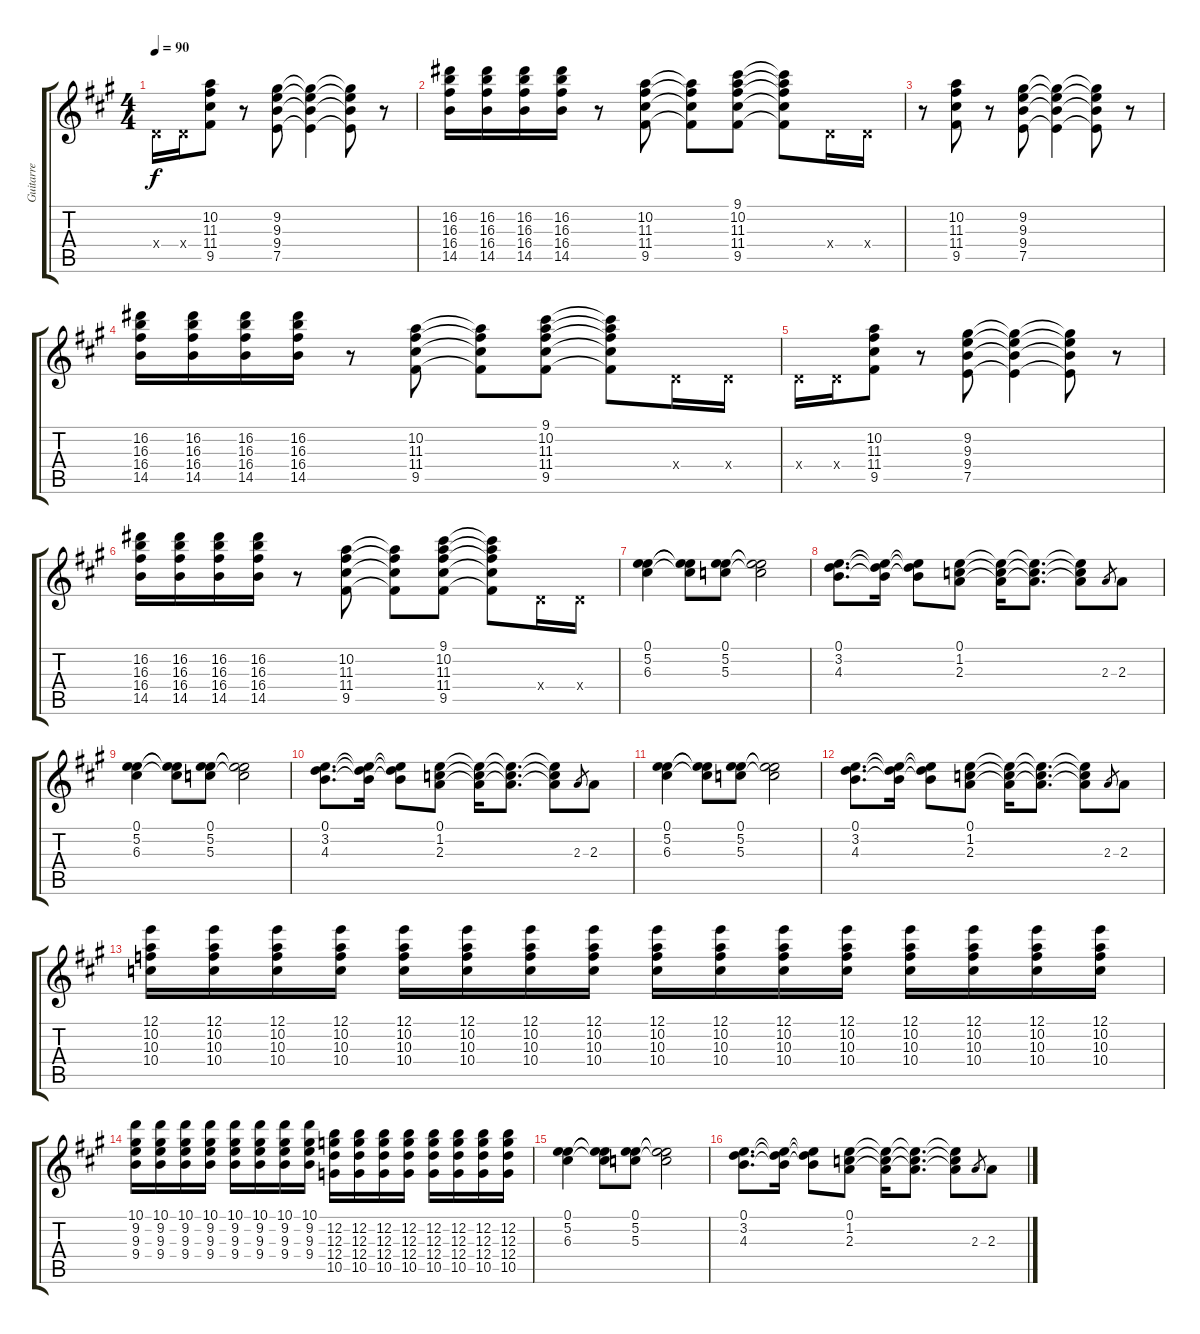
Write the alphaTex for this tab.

\track ("Guitarre" "Guitarre") {instrument acousticguitarsteel}
\staff {score tabs}
\tuning (E4 B3 G3 D3 A2 E2) {hide}
\ts (4 4)
\tempo 90
\clef g2
\ks a
0.4{x}.16{dy f} 0.4{x}.16 (10.2 11.3 11.4 9.5).8 r.8 (9.2 9.3 9.4 7.5).8 (9.2{t} 9.3{t} 9.4{t} 7.5{t}).4 (9.2{t} 9.3{t} 9.4{t} 7.5{t}).8 r.8 |
(16.2 16.3 16.4 14.5).16 (16.2 16.3 16.4 14.5).16 (16.2 16.3 16.4 14.5).16 (16.2 16.3 16.4 14.5).16 r.8 (10.2 11.3 11.4 9.5).8 (10.2{t} 11.3{t} 11.4{t} 9.5{t}).8 (9.1 10.2 11.3 11.4 9.5).8 (9.1{t} 10.2{t} 11.3{t} 11.4{t} 9.5{t}).8 0.4{x}.16 0.4{x}.16 |
r.8 (10.2 11.3 11.4 9.5).8 r.8 (9.2 9.3 9.4 7.5).8 (9.2{t} 9.3{t} 9.4{t} 7.5{t}).4 (9.2{t} 9.3{t} 9.4{t} 7.5{t}).8 r.8 |
(16.2 16.3 16.4 14.5).16 (16.2 16.3 16.4 14.5).16 (16.2 16.3 16.4 14.5).16 (16.2 16.3 16.4 14.5).16 r.8 (10.2 11.3 11.4 9.5).8 (10.2{t} 11.3{t} 11.4{t} 9.5{t}).8 (9.1 10.2 11.3 11.4 9.5).8 (9.1{t} 10.2{t} 11.3{t} 11.4{t} 9.5{t}).8 0.4{x}.16 0.4{x}.16 |
0.4{x}.16 0.4{x}.16 (10.2 11.3 11.4 9.5).8 r.8 (9.2 9.3 9.4 7.5).8 (9.2{t} 9.3{t} 9.4{t} 7.5{t}).4 (9.2{t} 9.3{t} 9.4{t} 7.5{t}).8 r.8 |
(16.2 16.3 16.4 14.5).16 (16.2 16.3 16.4 14.5).16 (16.2 16.3 16.4 14.5).16 (16.2 16.3 16.4 14.5).16 r.8 (10.2 11.3 11.4 9.5).8 (10.2{t} 11.3{t} 11.4{t} 9.5{t}).8 (9.1 10.2 11.3 11.4 9.5).8 (9.1{t} 10.2{t} 11.3{t} 11.4{t} 9.5{t}).8 0.4{x}.16 0.4{x}.16 |
(0.1 5.2 6.3).4 (0.1{t} 5.2{t} 6.3{t}).8 (0.1 5.2 5.3).8 (0.1{t} 5.2{t} 5.3{t}).2 |
(0.1 3.2 4.3).8{d} (0.1{t} 3.2{t} 4.3{t}).16 (0.1{t} 3.2{t} 4.3{t}).8 (0.1 1.2 2.3).8 (0.1{t} 1.2{t} 2.3{t}).16 (0.1{t} 1.2{t} 2.3{t}).8{d} (0.1{t} 1.2{t} 2.3{t}).8 2.3.8{gr} 2.3.8 |
(0.1 5.2 6.3).4 (0.1{t} 5.2{t} 6.3{t}).8 (0.1 5.2 5.3).8 (0.1{t} 5.2{t} 5.3{t}).2 |
(0.1 3.2 4.3).8{d} (0.1{t} 3.2{t} 4.3{t}).16 (0.1{t} 3.2{t} 4.3{t}).8 (0.1 1.2 2.3).8 (0.1{t} 1.2{t} 2.3{t}).16 (0.1{t} 1.2{t} 2.3{t}).8{d} (0.1{t} 1.2{t} 2.3{t}).8 2.3.8{gr} 2.3.8 |
(0.1 5.2 6.3).4 (0.1{t} 5.2{t} 6.3{t}).8 (0.1 5.2 5.3).8 (0.1{t} 5.2{t} 5.3{t}).2 |
(0.1 3.2 4.3).8{d} (0.1{t} 3.2{t} 4.3{t}).16 (0.1{t} 3.2{t} 4.3{t}).8 (0.1 1.2 2.3).8 (0.1{t} 1.2{t} 2.3{t}).16 (0.1{t} 1.2{t} 2.3{t}).8{d} (0.1{t} 1.2{t} 2.3{t}).8 2.3.8{gr} 2.3.8 |
(12.1 10.2 10.3 10.4).16 (12.1 10.2 10.3 10.4).16 (12.1 10.2 10.3 10.4).16 (12.1 10.2 10.3 10.4).16 (12.1 10.2 10.3 10.4).16 (12.1 10.2 10.3 10.4).16 (12.1 10.2 10.3 10.4).16 (12.1 10.2 10.3 10.4).16 (12.1 10.2 10.3 10.4).16 (12.1 10.2 10.3 10.4).16 (12.1 10.2 10.3 10.4).16 (12.1 10.2 10.3 10.4).16 (12.1 10.2 10.3 10.4).16 (12.1 10.2 10.3 10.4).16 (12.1 10.2 10.3 10.4).16 (12.1 10.2 10.3 10.4).16 |
(10.1 9.2 9.3 9.4).16 (10.1 9.2 9.3 9.4).16 (10.1 9.2 9.3 9.4).16 (10.1 9.2 9.3 9.4).16 (10.1 9.2 9.3 9.4).16 (10.1 9.2 9.3 9.4).16 (10.1 9.2 9.3 9.4).16 (10.1 9.2 9.3 9.4).16 (12.2 12.3 12.4 10.5).16 (12.2 12.3 12.4 10.5).16 (12.2 12.3 12.4 10.5).16 (12.2 12.3 12.4 10.5).16 (12.2 12.3 12.4 10.5).16 (12.2 12.3 12.4 10.5).16 (12.2 12.3 12.4 10.5).16 (12.2 12.3 12.4 10.5).16 |
(0.1 5.2 6.3).4 (0.1{t} 5.2{t} 6.3{t}).8 (0.1 5.2 5.3).8 (0.1{t} 5.2{t} 5.3{t}).2 |
(0.1 3.2 4.3).8{d} (0.1{t} 3.2{t} 4.3{t}).16 (0.1{t} 3.2{t} 4.3{t}).8 (0.1 1.2 2.3).8 (0.1{t} 1.2{t} 2.3{t}).16 (0.1{t} 1.2{t} 2.3{t}).8{d} (0.1{t} 1.2{t} 2.3{t}).8 2.3.8{gr} 2.3.8
